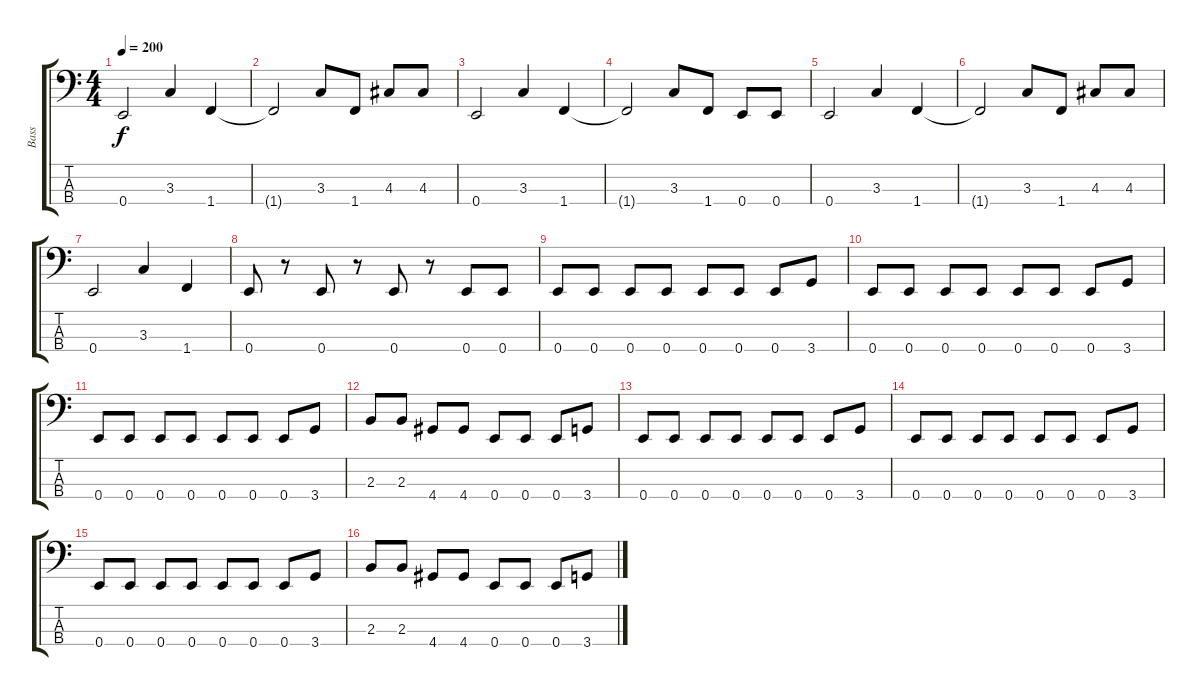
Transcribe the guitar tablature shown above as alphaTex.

\track ("Bass" "Bass") {instrument electricbassfinger}
\staff {score tabs}
\tuning (G2 D2 A1 E1) {hide}
\ts (4 4)
\tempo 200
\clef f4
\ks c
0.4.2{dy f} 3.3.4 1.4.4 |
1.4{t}.2 3.3.8 1.4.8 4.3.8 4.3.8 |
0.4.2 3.3.4 1.4.4 |
1.4{t}.2 3.3.8 1.4.8 0.4.8 0.4.8 |
0.4.2 3.3.4 1.4.4 |
1.4{t}.2 3.3.8 1.4.8 4.3.8 4.3.8 |
0.4.2 3.3.4 1.4.4 |
0.4.8 r.8 0.4.8 r.8 0.4.8 r.8 0.4.8 0.4.8 |
0.4.8 0.4.8 0.4.8 0.4.8 0.4.8 0.4.8 0.4.8 3.4.8 |
0.4.8 0.4.8 0.4.8 0.4.8 0.4.8 0.4.8 0.4.8 3.4.8 |
0.4.8 0.4.8 0.4.8 0.4.8 0.4.8 0.4.8 0.4.8 3.4.8 |
2.3.8 2.3.8 4.4.8 4.4.8 0.4.8 0.4.8 0.4.8 3.4.8 |
0.4.8 0.4.8 0.4.8 0.4.8 0.4.8 0.4.8 0.4.8 3.4.8 |
0.4.8 0.4.8 0.4.8 0.4.8 0.4.8 0.4.8 0.4.8 3.4.8 |
0.4.8 0.4.8 0.4.8 0.4.8 0.4.8 0.4.8 0.4.8 3.4.8 |
2.3.8 2.3.8 4.4.8 4.4.8 0.4.8 0.4.8 0.4.8 3.4.8
